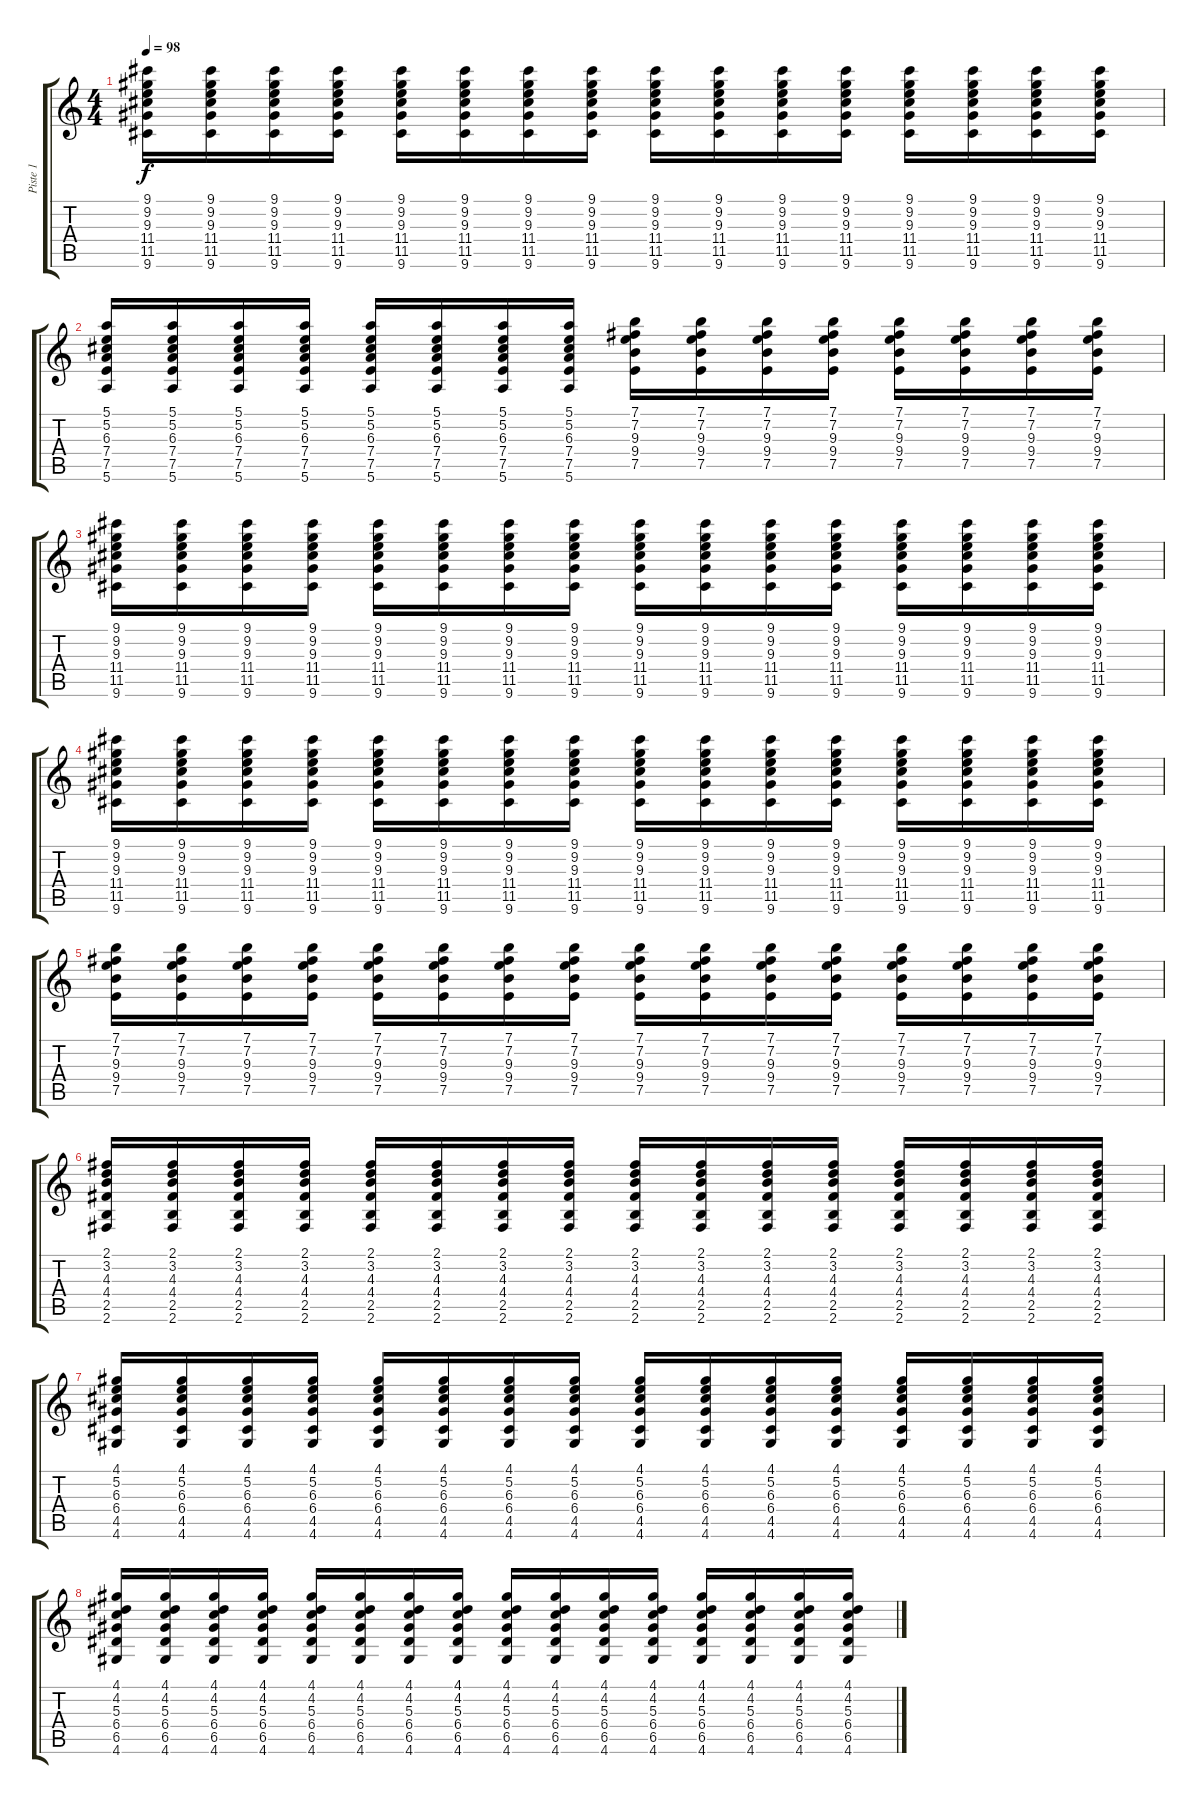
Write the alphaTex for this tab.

\track ("Piste 1" "Piste 1") {instrument acousticguitarnylon}
\staff {score tabs}
\tuning (E4 B3 G3 D3 A2 E2) {hide}
\ts (4 4)
\tempo 98
\clef g2
\ks c
(9.1 9.2 9.3 11.4 11.5 9.6).16{dy f} (9.1 9.2 9.3 11.4 11.5 9.6).16 (9.1 9.2 9.3 11.4 11.5 9.6).16 (9.1 9.2 9.3 11.4 11.5 9.6).16 (9.1 9.2 9.3 11.4 11.5 9.6).16 (9.1 9.2 9.3 11.4 11.5 9.6).16 (9.1 9.2 9.3 11.4 11.5 9.6).16 (9.1 9.2 9.3 11.4 11.5 9.6).16 (9.1 9.2 9.3 11.4 11.5 9.6).16 (9.1 9.2 9.3 11.4 11.5 9.6).16 (9.1 9.2 9.3 11.4 11.5 9.6).16 (9.1 9.2 9.3 11.4 11.5 9.6).16 (9.1 9.2 9.3 11.4 11.5 9.6).16 (9.1 9.2 9.3 11.4 11.5 9.6).16 (9.1 9.2 9.3 11.4 11.5 9.6).16 (9.1 9.2 9.3 11.4 11.5 9.6).16 |
(5.1 5.2 6.3 7.4 7.5 5.6).16 (5.1 5.2 6.3 7.4 7.5 5.6).16 (5.1 5.2 6.3 7.4 7.5 5.6).16 (5.1 5.2 6.3 7.4 7.5 5.6).16 (5.1 5.2 6.3 7.4 7.5 5.6).16 (5.1 5.2 6.3 7.4 7.5 5.6).16 (5.1 5.2 6.3 7.4 7.5 5.6).16 (5.1 5.2 6.3 7.4 7.5 5.6).16 (7.1 7.2 9.3 9.4 7.5).16 (7.1 7.2 9.3 9.4 7.5).16 (7.1 7.2 9.3 9.4 7.5).16 (7.1 7.2 9.3 9.4 7.5).16 (7.1 7.2 9.3 9.4 7.5).16 (7.1 7.2 9.3 9.4 7.5).16 (7.1 7.2 9.3 9.4 7.5).16 (7.1 7.2 9.3 9.4 7.5).16 |
(9.1 9.2 9.3 11.4 11.5 9.6).16 (9.1 9.2 9.3 11.4 11.5 9.6).16 (9.1 9.2 9.3 11.4 11.5 9.6).16 (9.1 9.2 9.3 11.4 11.5 9.6).16 (9.1 9.2 9.3 11.4 11.5 9.6).16 (9.1 9.2 9.3 11.4 11.5 9.6).16 (9.1 9.2 9.3 11.4 11.5 9.6).16 (9.1 9.2 9.3 11.4 11.5 9.6).16 (9.1 9.2 9.3 11.4 11.5 9.6).16 (9.1 9.2 9.3 11.4 11.5 9.6).16 (9.1 9.2 9.3 11.4 11.5 9.6).16 (9.1 9.2 9.3 11.4 11.5 9.6).16 (9.1 9.2 9.3 11.4 11.5 9.6).16 (9.1 9.2 9.3 11.4 11.5 9.6).16 (9.1 9.2 9.3 11.4 11.5 9.6).16 (9.1 9.2 9.3 11.4 11.5 9.6).16 |
(9.1 9.2 9.3 11.4 11.5 9.6).16 (9.1 9.2 9.3 11.4 11.5 9.6).16 (9.1 9.2 9.3 11.4 11.5 9.6).16 (9.1 9.2 9.3 11.4 11.5 9.6).16 (9.1 9.2 9.3 11.4 11.5 9.6).16 (9.1 9.2 9.3 11.4 11.5 9.6).16 (9.1 9.2 9.3 11.4 11.5 9.6).16 (9.1 9.2 9.3 11.4 11.5 9.6).16 (9.1 9.2 9.3 11.4 11.5 9.6).16 (9.1 9.2 9.3 11.4 11.5 9.6).16 (9.1 9.2 9.3 11.4 11.5 9.6).16 (9.1 9.2 9.3 11.4 11.5 9.6).16 (9.1 9.2 9.3 11.4 11.5 9.6).16 (9.1 9.2 9.3 11.4 11.5 9.6).16 (9.1 9.2 9.3 11.4 11.5 9.6).16 (9.1 9.2 9.3 11.4 11.5 9.6).16 |
(7.1 7.2 9.3 9.4 7.5).16 (7.1 7.2 9.3 9.4 7.5).16 (7.1 7.2 9.3 9.4 7.5).16 (7.1 7.2 9.3 9.4 7.5).16 (7.1 7.2 9.3 9.4 7.5).16 (7.1 7.2 9.3 9.4 7.5).16 (7.1 7.2 9.3 9.4 7.5).16 (7.1 7.2 9.3 9.4 7.5).16 (7.1 7.2 9.3 9.4 7.5).16 (7.1 7.2 9.3 9.4 7.5).16 (7.1 7.2 9.3 9.4 7.5).16 (7.1 7.2 9.3 9.4 7.5).16 (7.1 7.2 9.3 9.4 7.5).16 (7.1 7.2 9.3 9.4 7.5).16 (7.1 7.2 9.3 9.4 7.5).16 (7.1 7.2 9.3 9.4 7.5).16 |
(2.1 3.2 4.3 4.4 2.5 2.6).16 (2.1 3.2 4.3 4.4 2.5 2.6).16 (2.1 3.2 4.3 4.4 2.5 2.6).16 (2.1 3.2 4.3 4.4 2.5 2.6).16 (2.1 3.2 4.3 4.4 2.5 2.6).16 (2.1 3.2 4.3 4.4 2.5 2.6).16 (2.1 3.2 4.3 4.4 2.5 2.6).16 (2.1 3.2 4.3 4.4 2.5 2.6).16 (2.1 3.2 4.3 4.4 2.5 2.6).16 (2.1 3.2 4.3 4.4 2.5 2.6).16 (2.1 3.2 4.3 4.4 2.5 2.6).16 (2.1 3.2 4.3 4.4 2.5 2.6).16 (2.1 3.2 4.3 4.4 2.5 2.6).16 (2.1 3.2 4.3 4.4 2.5 2.6).16 (2.1 3.2 4.3 4.4 2.5 2.6).16 (2.1 3.2 4.3 4.4 2.5 2.6).16 |
(4.1 5.2 6.3 6.4 4.5 4.6).16 (4.1 5.2 6.3 6.4 4.5 4.6).16 (4.1 5.2 6.3 6.4 4.5 4.6).16 (4.1 5.2 6.3 6.4 4.5 4.6).16 (4.1 5.2 6.3 6.4 4.5 4.6).16 (4.1 5.2 6.3 6.4 4.5 4.6).16 (4.1 5.2 6.3 6.4 4.5 4.6).16 (4.1 5.2 6.3 6.4 4.5 4.6).16 (4.1 5.2 6.3 6.4 4.5 4.6).16 (4.1 5.2 6.3 6.4 4.5 4.6).16 (4.1 5.2 6.3 6.4 4.5 4.6).16 (4.1 5.2 6.3 6.4 4.5 4.6).16 (4.1 5.2 6.3 6.4 4.5 4.6).16 (4.1 5.2 6.3 6.4 4.5 4.6).16 (4.1 5.2 6.3 6.4 4.5 4.6).16 (4.1 5.2 6.3 6.4 4.5 4.6).16 |
(4.1 4.2 5.3 6.4 6.5 4.6).16 (4.1 4.2 5.3 6.4 6.5 4.6).16 (4.1 4.2 5.3 6.4 6.5 4.6).16 (4.1 4.2 5.3 6.4 6.5 4.6).16 (4.1 4.2 5.3 6.4 6.5 4.6).16 (4.1 4.2 5.3 6.4 6.5 4.6).16 (4.1 4.2 5.3 6.4 6.5 4.6).16 (4.1 4.2 5.3 6.4 6.5 4.6).16 (4.1 4.2 5.3 6.4 6.5 4.6).16 (4.1 4.2 5.3 6.4 6.5 4.6).16 (4.1 4.2 5.3 6.4 6.5 4.6).16 (4.1 4.2 5.3 6.4 6.5 4.6).16 (4.1 4.2 5.3 6.4 6.5 4.6).16 (4.1 4.2 5.3 6.4 6.5 4.6).16 (4.1 4.2 5.3 6.4 6.5 4.6).16 (4.1 4.2 5.3 6.4 6.5 4.6).16
